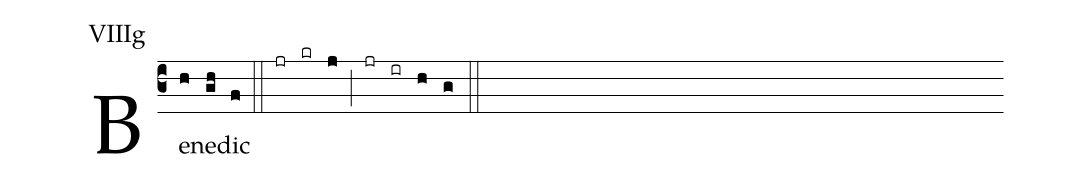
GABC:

annotation: VIIIg;
%%
(c3)Be(h)ne(gh)dic(f) (::) (jr)(kr)(j)(;)(jr)(ir)(h)(g)(::)
